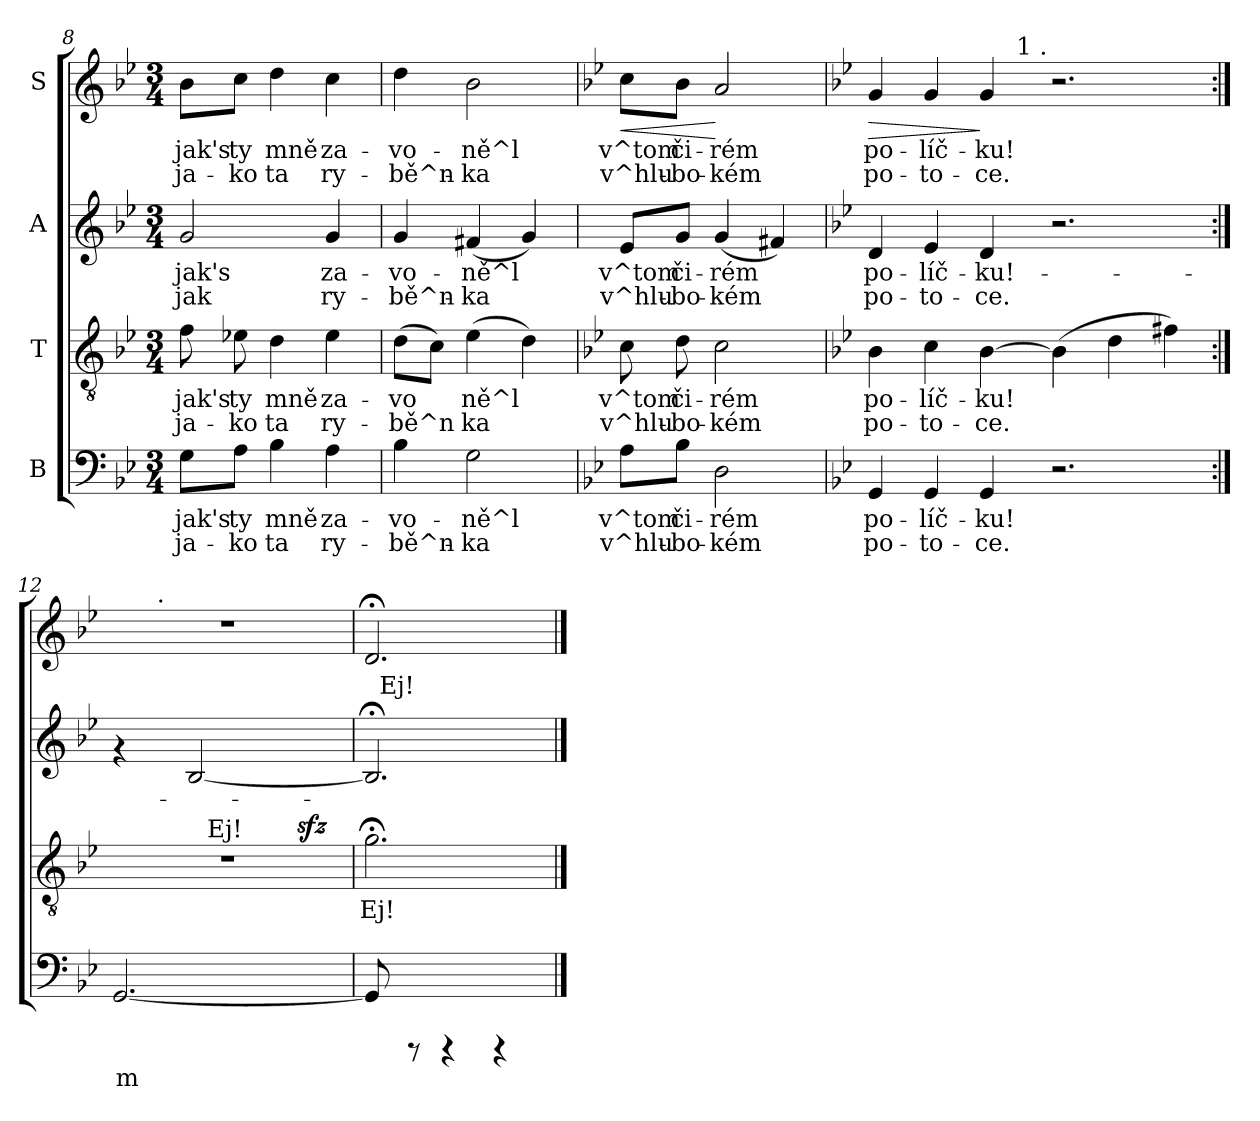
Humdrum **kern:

**kern	**text	**text	**kern	**text	**text	**dynam	**kern	**text	**text	**kern	**text	**text	**dynam
*part4	*part4	*part4	*part3	*part3	*part3	*part3	*part2	*part2	*part2	*part1	*part1	*part1	*part1
*staff4	*staff4	*staff4	*staff3	*staff3	*staff3	*staff3	*staff2	*staff2	*staff2	*staff1	*staff1	*staff1	*staff1
*I"B	*	*	*I"T	*	*	*	*I"A	*	*	*I"S	*	*	*
*clefF4	*	*	*clefGv2	*	*	*	*clefG2	*	*	*clefG2	*	*	*
*k[b-e-]	*	*	*k[b-e-]	*	*	*	*k[b-e-]	*	*	*k[b-e-]	*	*	*
*B-:	*	*	*B-:	*	*	*	*B-:	*	*	*B-:	*	*	*
*M3/4	*	*	*M3/4	*	*	*	*M3/4	*	*	*M3/4	*	*	*
=8	=8	=8	=8	=8	=8	=8	=8	=8	=8	=8	=8	=8	=8
!	!LO:LY:b:rj	!LO:LY:b:rj	!	!LO:LY:b:cj	!LO:LY:b:cj	!	!	!LO:LY:b:rj	!LO:LY:b:rj	!	!LO:LY:b:rj	!LO:LY:b:rj	!
8G\L	jak's	ja-	8f\	jak's	ja-	.	2g/	jak's	jak	8b-\L	jak's	ja-	.
!	!LO:LY:b:rj	!LO:LY:b:rj	!	!LO:LY:b:cj	!LO:LY:b:cj	!	!	!	!	!	!LO:LY:b:rj	!LO:LY:b:rj	!
8A\J	-ty	ko	8e-X\	-ty	ko	.	.	.	.	8cc\J	-ty	ko	.
!	!LO:LY:b:rj	!LO:LY:b:rj	!	!LO:LY:b:cj	!LO:LY:b:cj	!	!	!	!	!	!LO:LY:b:rj	!LO:LY:b:rj	!
4B-\	mně	ta	4d\	mně	ta	.	.	.	.	4dd\	mně	ta	.
!	!LO:LY:b:rj	!LO:LY:b:rj	!	!LO:LY:b:cj	!LO:LY:b:cj	!	!	!LO:LY:b:rj	!LO:LY:b:rj	!	!LO:LY:b:rj	!LO:LY:b:rj	!
4A\	za-	-ry-	4e-\	za-	-ry-	.	4g/	za-	-ry-	4cc\	za-	-ry-	.
=9	=9	=9	=9	=9	=9	=9	=9	=9	=9	=9	=9	=9	=9
!	!LO:LY:b:rj	!LO:LY:b:rj	!	!LO:LY:b:cj	!LO:LY:b:cj	!	!	!LO:LY:b:rj	!LO:LY:b:rj	!	!LO:LY:b:rj	!LO:LY:b:rj	!
4B-\	-vo-	-bě^n-	(>8d\L	-vo-	-bě^n-	.	4g/	-vo-	-bě^n-	4dd\	-vo-	-bě^n-	.
!	!	!	!	!LO:LY:b:cj	!LO:LY:b:cj	!	!	!	!	!	!	!	!
.	.	.	8c\J)	--	-	.	.	.	.	.	.	.	.
!	!LO:LY:b:rj	!LO:LY:b:rj	!	!LO:LY:b:cj	!LO:LY:b:cj	!	!	!LO:LY:b:rj	!LO:LY:b:rj	!	!LO:LY:b:rj	!LO:LY:b:rj	!
2G\	-ně^l	ka	(>4e-\	ně^l	ka	.	(<4f#X/	-ně^l	ka	2b-\	-ně^l	ka	.
!	!	!	!	!LO:LY:b:cj	!LO:LY:b:cj	!	!	!LO:LY:b:rj	!LO:LY:b:rj	!	!	!	!
.	.	.	4d\)	.	.	.	4g/)	.	.	.	.	.	.
=10	=10	=10	=10	=10	=10	=10	=10	=10	=10	=10	=10	=10	=10
*	*	*	*	*	*	*	*k[]	*	*	*	*	*	*
*	*	*	*	*	*	*	*C:	*	*	*	*	*	*
!	!LO:LY:b:rj	!LO:LY:b:rj	!	!LO:LY:b:cj	!LO:LY:b:cj	!	!	!LO:LY:b:rj	!LO:LY:b:rj	!	!LO:LY:b:rj	!LO:LY:b:rj	!LO:HP:b
8A\L	v^tom	v^hlu-	8c\	v^tom	v^hlu-	.	8e/L	v^tom	v^hlu-	8cc\L	v^tom	v^hlu-	<
!	!LO:LY:b:rj	!LO:LY:b:rj	!	!LO:LY:b:cj	!LO:LY:b:cj	!	!	!LO:LY:b:rj	!LO:LY:b:rj	!	!LO:LY:b:rj	!LO:LY:b:rj	!
8B-\J	-či-	-bo-	8d\	-či-	-bo-	.	8g/J	-či-	-bo-	8b-\J	-či-	-bo-	.
!	!LO:LY:b:rj	!LO:LY:b:rj	!	!LO:LY:b:cj	!LO:LY:b:cj	!	!	!LO:LY:b:rj	!LO:LY:b:rj	!	!LO:LY:b:rj	!LO:LY:b:rj	!
2D\	-rém	kém	2c\	-rém	kém	.	(<4g/	-rém	kém	2a/	-rém	kém	[
!	!	!	!	!	!	!	!	!LO:LY:b:rj	!LO:LY:b:rj	!	!	!	!
.	.	.	.	.	.	.	4f#X/)	.	.	.	.	.	.
!!LO:PB:g=z
=11	=11	=11	=11	=11	=11	=11	=11	=11	=11	=11	=11	=11	=11
*	*	*	*	*	*	*	*k[b-e-]	*	*	*	*	*	*
*	*	*	*	*	*	*	*B-:	*	*	*	*	*	*
!	!LO:LY:b:rj	!LO:LY:b:rj	!	!LO:LY:b:cj	!LO:LY:b:cj	!	!	!LO:LY:b:rj	!LO:LY:b:rj	!	!LO:LY:b:rj	!LO:LY:b:rj	!LO:HP:b
*	*	*	*	*	*	*	*	*	*	*^	*	*	*
4GG/	po-	-po-	4B-\	po-	-po-	.	4d/	po-	-po-	4g/	2ryy	po-	-po-	>
!	!LO:LY:b:rj	!LO:LY:b:rj	!	!LO:LY:b:cj	!LO:LY:b:cj	!	!	!LO:LY:b:rj	!LO:LY:b:rj	!	!	!LO:LY:b:rj	!LO:LY:b:rj	!
4GG/	-líč-	-to-	4c\	-líč-	-to-	.	4e-/	-líč-	-to-	4g/	.	-líč-	-to-	.
!	!LO:LY:b:rj	!LO:LY:b:rj	!	!LO:LY:b:cj	!LO:LY:b:cj	!	!	!LO:LY:b:rj	!LO:LY:b:rj	!	!	!LO:LY:b:rj	!LO:LY:b:rj	!
4GG/	-ku!	ce.	[>4B-\	-ku!	ce.	.	4d/	-ku!-	-ce.	4g/	8ryy	-ku!	ce.	]
!	!	!	!	!	!	!	!	!	!	!	!LO:TX:a:t=1 .	!	!	!
.	.	.	.	.	.	.	.	.	.	.	2..ryy	.	.	.
!	!	!	!	!LO:LY:b:cj	!LO:LY:b:cj	!	!	!	!	!	!	!	!	!
2.r	.	.	(>4B-\]	.	.	.	2.r	.	.	2.r	.	.	.	.
!	!	!	!	!LO:LY:b:cj	!LO:LY:b:cj	!	!	!	!	!	!	!	!	!
.	.	.	4d\	.	.	.	.	.	.	.	.	.	.	.
!	!	!	!	!LO:LY:b:cj	!LO:LY:b:cj	!	!	!	!	!	!	!	!	!
.	.	.	4f#X\)	.	.	.	.	.	.	.	.	.	.	.
=12:|!	=12:|!	=12:|!	=12:|!	=12:|!	=12:|!	=12:|!	=12:|!	=12:|!	=12:|!	=12:|!	=12:|!	=12:|!	=12:|!	=12:|!
!	!LO:LY:b:rj	!	!	!	!	!	!	!	!	!	!	!	!	!
*	*	*	*^	*	*	*	*	*	*	*	*	*	*	*
*	*	*	*	*^	*	*	*	*	*	*	*	*	*	*	*
[<2.GG/	m	.	2.r	2ryy	4ryy	.	.	.	4rf	.	.	2.r	8ryy	.	.	.
.	.	.	.	.	.	.	.	.	.	.	.	.	64ryy	.	.	.
!	!	!	!	!	!	!	!	!	!	!	!	!	!LO:TX:a:t=.	!	!	!
.	.	.	.	.	.	.	.	.	.	.	.	.	2ryy	.	.	.
.	.	.	.	.	32.ryy	.	.	.	[<2B-/	.	.	.	.	.	.	.
!	!	!	!	!	!LO:TX:a:t=Ej!	!	!	!	!	!	!	!	!	!	!	!
.	.	.	.	.	4ryy	.	.	.	.	.	.	.	.	.	.	.
.	.	.	.	8ryy	.	.	.	.	.	.	.	.	.	.	.	.
.	.	.	.	.	8ryy	.	.	.	.	.	.	.	.	.	.	.
!	!	!	!	!	!	!	!	!LO:DY:a	!	!	!	!	!	!	!	!
.	.	.	.	8ryy	.	.	.	sfz	.	.	.	.	.	.	.	.
.	.	.	.	.	.	.	.	.	.	.	.	.	16..ryy	.	.	.
.	.	.	.	.	16ryy	.	.	.	.	.	.	.	.	.	.	.
.	.	.	.	.	64ryy	.	.	.	.	.	.	.	.	.	.	.
=13	=13	=13	=13	=13	=13	=13	=13	=13	=13	=13	=13	=13	=13	=13	=13	=13
!	!	!	!	!	!	!LO:LY:b:cj	!	!	!	!	!	!	!	!	!	!
*	*	*	*v	*v	*v	*	*	*	*^	*	*	*v	*v	*	*	*
8GG/]	.	.	2.g;<\	Ej!	.	.	2.B-;</]	32ryy	.	.	2.d;</	.	.	.
!	!	!	!	!	!	!	!	!LO:TX:a:t=Ej!	!	!	!	!	!	!
.	.	.	.	.	.	.	.	2ryy	.	.	.	.	.	.
8rCCC	.	.	.	.	.	.	.	.	.	.	.	.	.	.
4rCCC	.	.	.	.	.	.	.	.	.	.	.	.	.	.
4rCCC	.	.	.	.	.	.	.	.	.	.	.	.	.	.
.	.	.	.	.	.	.	.	8..ryy	.	.	.	.	.	.
*	*	*	*	*	*	*	*v	*v	*	*	*	*	*	*
==	==	==	==	==	==	==	==	==	==	==	==	==	==
*-	*-	*-	*-	*-	*-	*-	*-	*-	*-	*-	*-	*-	*-
